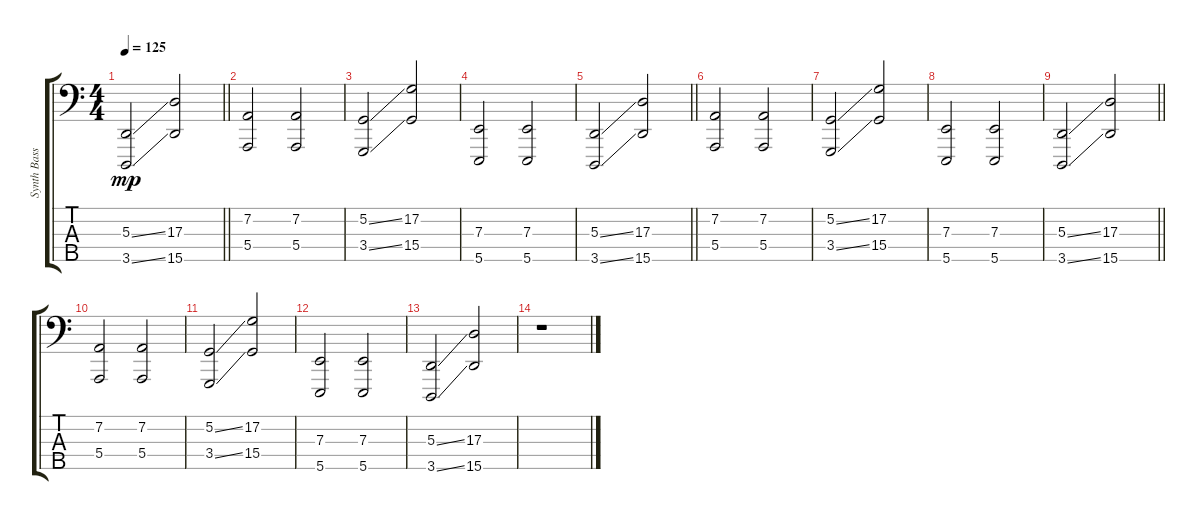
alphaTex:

\track ("Synth Bass" "Synth Bass") {instrument synthbrass1}
\staff {score tabs}
\tuning (G2 D2 A1 E1 B0) {hide}
\ts (4 4)
\tempo 125
\clef f4
\barLineRight lightlight
\ks c
(5.3{ss} 3.5{ss}).2{dy mp} (17.3 15.5).2 |
(7.2 5.4).2 (7.2 5.4).2 |
(5.2{ss} 3.4{ss}).2 (17.2 15.4).2 |
(7.3 5.5).2 (7.3 5.5).2 |
\barLineRight lightlight
(5.3{ss} 3.5{ss}).2 (17.3 15.5).2 |
\section ("" "")
(7.2 5.4).2 (7.2 5.4).2 |
(5.2{ss} 3.4{ss}).2 (17.2 15.4).2 |
(7.3 5.5).2 (7.3 5.5).2 |
\barLineRight lightlight
(5.3{ss} 3.5{ss}).2 (17.3 15.5).2 |
(7.2 5.4).2 (7.2 5.4).2 |
(5.2{ss} 3.4{ss}).2 (17.2 15.4).2 |
(7.3 5.5).2 (7.3 5.5).2 |
(5.3{ss} 3.5{ss}).2 (17.3 15.5).2 |
r.1
